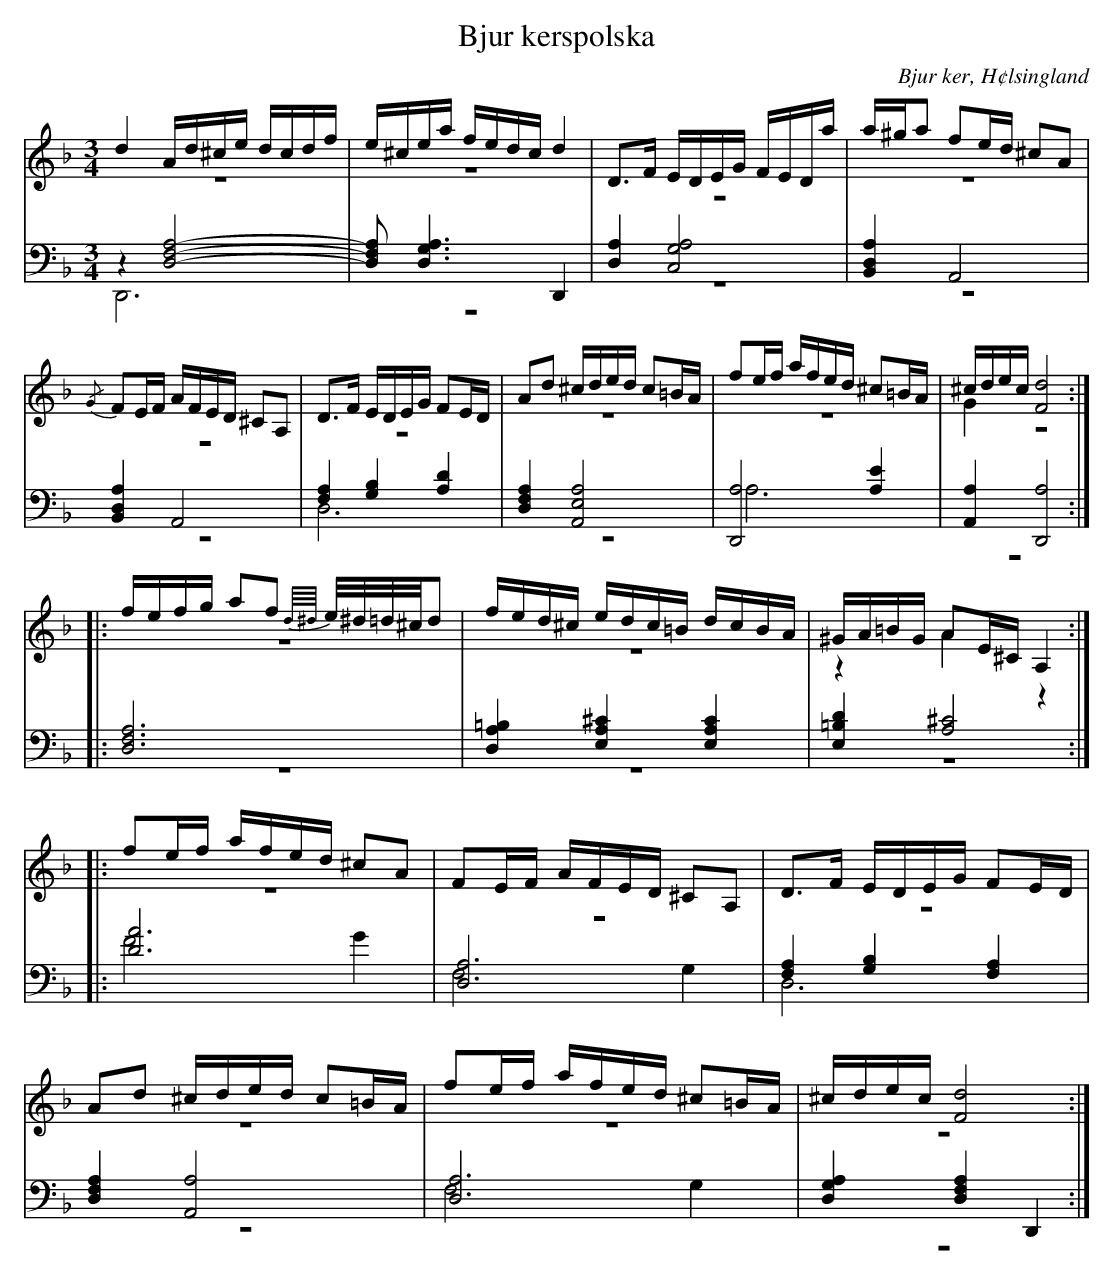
X:1
T: Bjur kerspolska
O: Bjur ker, H¢lsingland
M: 3/4
L: 1/16
K: Dm
V:1
V:2 merge
V:3
V:4 merge
V:1
d4 Ad^ce dcdf |e^cea fedc d4|D2>F2 EDEG FEDa|a^ga2 f2ed ^c2A2|
{/G}F2EF AFED ^C2A,2|D2>F2 EDEG F2ED|A2d2 ^cded c2=BA|f2ef afed ^c2=BA|^cdec [F8d8]:|
|:fefg a2f2 {d//^d//}e/^d/=d/^c/d2 |fed^c edc=B dcBA|^GA=BG A2E^C A,4:|
|:f2ef afed ^c2A2|F2EF AFED ^C2A,2|D2>F2 EDEG F2ED|
A2d2 ^cded c2=BA|f2ef afed ^c2=BA|^cdec [F8d8]:|
V:2
z12|z12|z12|z12|
z12|z12|z12|z12|G4 z8:|
|:z12|z12|z4 A4 z4:|
|:z12|z12|z12|
z12|z12|z12:|
V:3 clef=bass
z4 [D,8F,8 A,8]-|[D,2F,2 A,2] [D,6G,6A,6] D,,4|[D,4A,4] [C,8G,8A,8]|[B,,4D,4A,4] A,,8|
[B,,4D,4A,4] A,,8|[F,4A,4] [G,4B,4] [A,4D4]|[D,4F,4A,4] [A,,8E,8A,8]|[D,,8A,8] [A,4E4]|[A,,4A,4] [D,,8A,8]:|
|:[D,12F,12A,12]|[D,4A,4=B,4] [E,4A,4^C4] [E,4A,4C4]|[E,4=B,4D4] [A,8^C8]:|
|:[D12A12]|[D,12A,12]|[F,4A,4] [G,4B,4] [F,4A,4]|
[D,4F,4A,4] [A,,8A,8]|[D,12A,12]|[D,4G,4A,4] [D,4F,4A,4] D,,4:|
V:4 clef=bass
D,,12|z12|z12|z12|
z12|D,12|z12|A,12|z12:|
|:z12|z12|z12:|
|:F8 G4|F,8 G,4|D,12|
z12|F,8 G,4|z12:|
